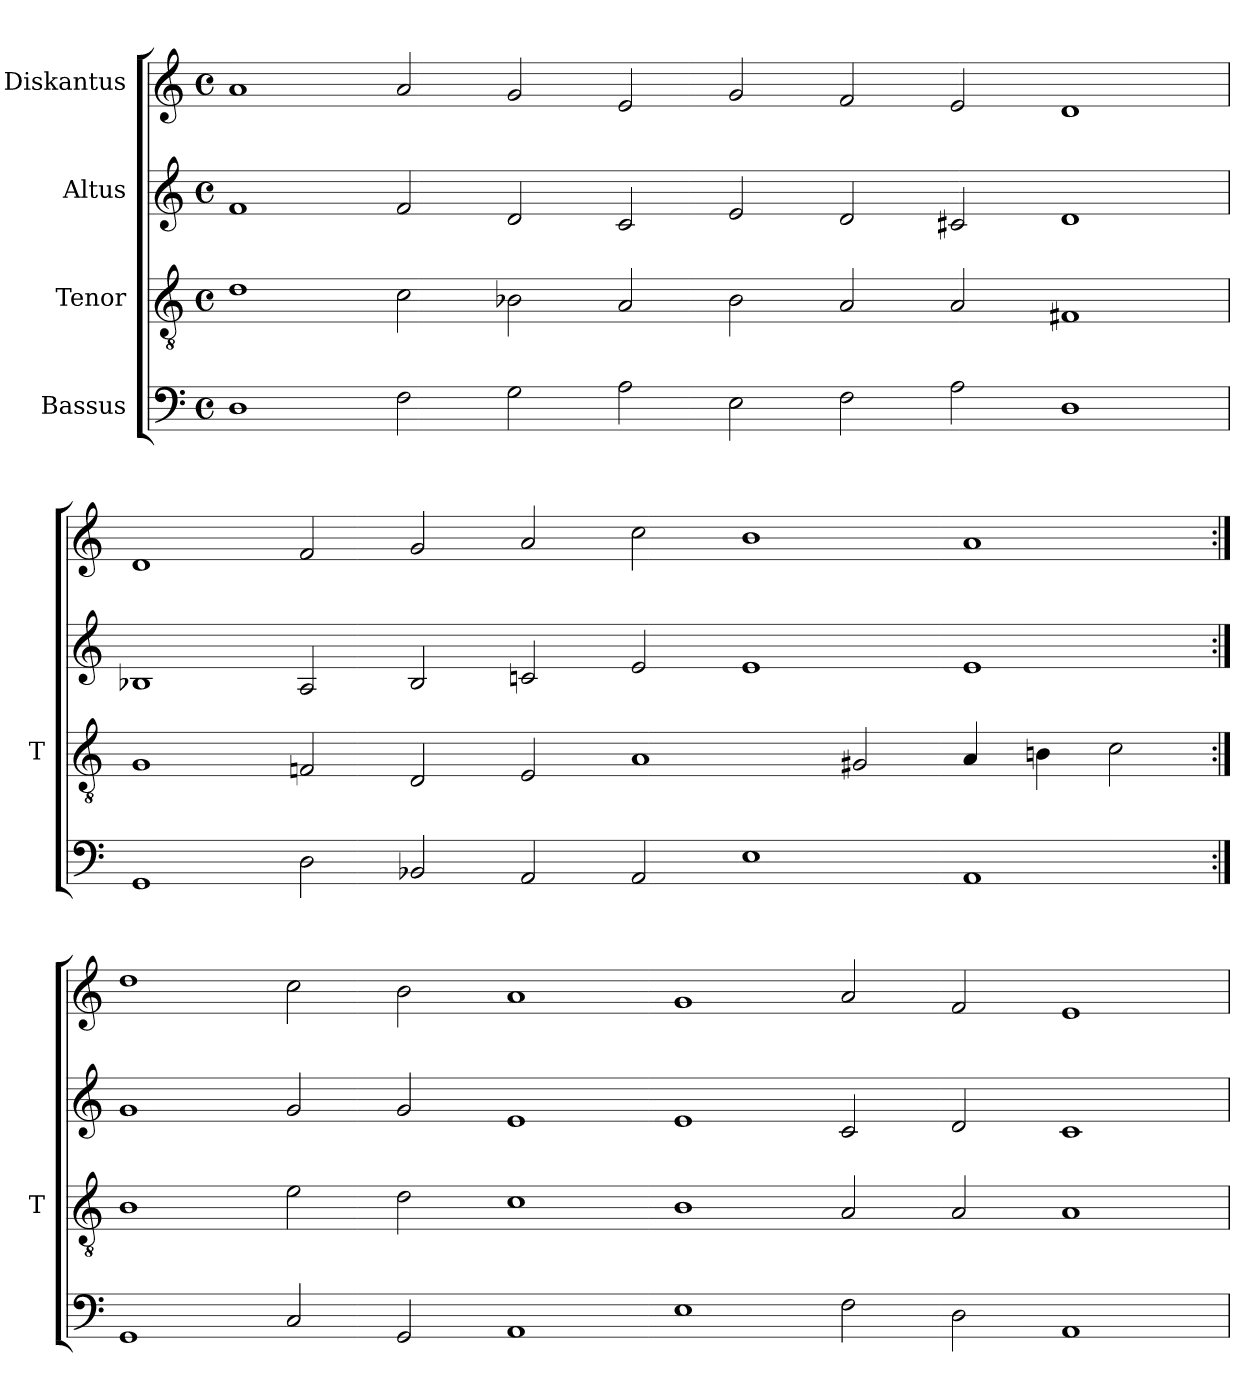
**kern	**kern	**kern	**kern
*part4	*part3	*part2	*part1
*staff4	*staff3	*staff2	*staff1
*I"Bassus	*I"Tenor	*I"Altus	*I"Diskantus
*	*I'T	*	*
*clefF4	*clefGv2	*clefG2	*clefG2
*k[]	*k[]	*k[]	*k[]
*M2/2	*M2/2	*M2/2	*M2/2
*met(c)	*met(c)	*met(c)	*met(c)
=	=	=	=
1D	1d	1f	1a
2F	2c	2f	2a
2G	2B-X	2d	2g
2A	2A	2c	2e
2E	2B-	2e	2g
2F	2A	2d	2f
2A	2A	2c#X	2e
1D	1F#X	1d	1d
=	=	=	=
1GG	1G	1B-X	1d
2D	2Fn	2A	2f
2BB-X	2D	2B-	2g
2AA	2E	2cn	2a
2AA	1A	2e	2cc
1E	.	1e	1b
.	2G#X	.	.
1AA	4A	1e	1a
.	4Bn	.	.
.	2c	.	.
=:|!	=:|!	=:|!	=:|!
1GG	1B	1g	1dd
2C	2e	2g	2cc
2GG	2d	2g	2b
1AA	1c	1e	1a
1E	1B	1e	1g
2F	2A	2c	2a
2D	2A	2d	2f
1AA	1A	1c	1e
=	=	=	=
*-	*-	*-	*-
